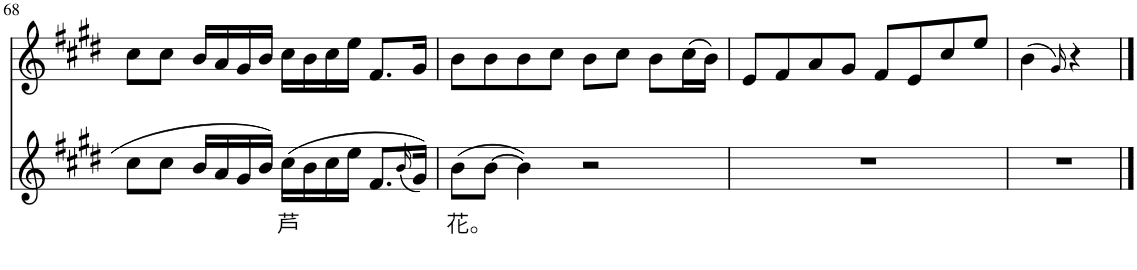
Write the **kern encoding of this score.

**kern	**text	**kern
*part2	*part2	*part1
*staff2	*staff2	*staff1
*I"Piano	*	*I"Piano
*I'Pno	*	*I'Pno
!!LO:PB:g=z
*clefG2	*	*clefG2
*k[f#c#g#d#]	*	*k[f#c#g#d#]
*M4/4	*	*M4/4
=68	=68	=68
8cc#\L	.	8cc#\L
8cc#\J	.	8cc#\J
16b/LL	.	16b/LL
16a/	.	16a/
16g#/	.	16g#/
16b/JJ	.	16b/JJ
!	!LO:LY:b	!
(16cc#\LL	芦	16cc#\LL
16b\	.	16b\
16cc#\	.	16cc#\
16ee\JJ	.	16ee\JJ
8.f#/L	.	8.f#/L
(16qb/	.	.
16g#/Jk))	.	16g#/Jk
=69	=69	=69
!	!LO:LY:b	!
(8b\L	花。	8b\L
[8b\J	.	8b\
4b\])	.	8b\
.	.	8cc#\J
2r	.	8b\L
.	.	8cc#\J
.	.	8b\L
.	.	(16cc#\L
.	.	16b\JJ)
=70	=70	=70
1r	.	8e/L
.	.	8f#/
.	.	8a/
.	.	8g#/J
.	.	8f#/L
.	.	8e/
.	.	8cc#/
.	.	8ee/J
=71	=71	=71
1r	.	(4b\
.	.	16qg#/)
.	.	4r
.	.	2ryy
==	==	==
*-	*-	*-
